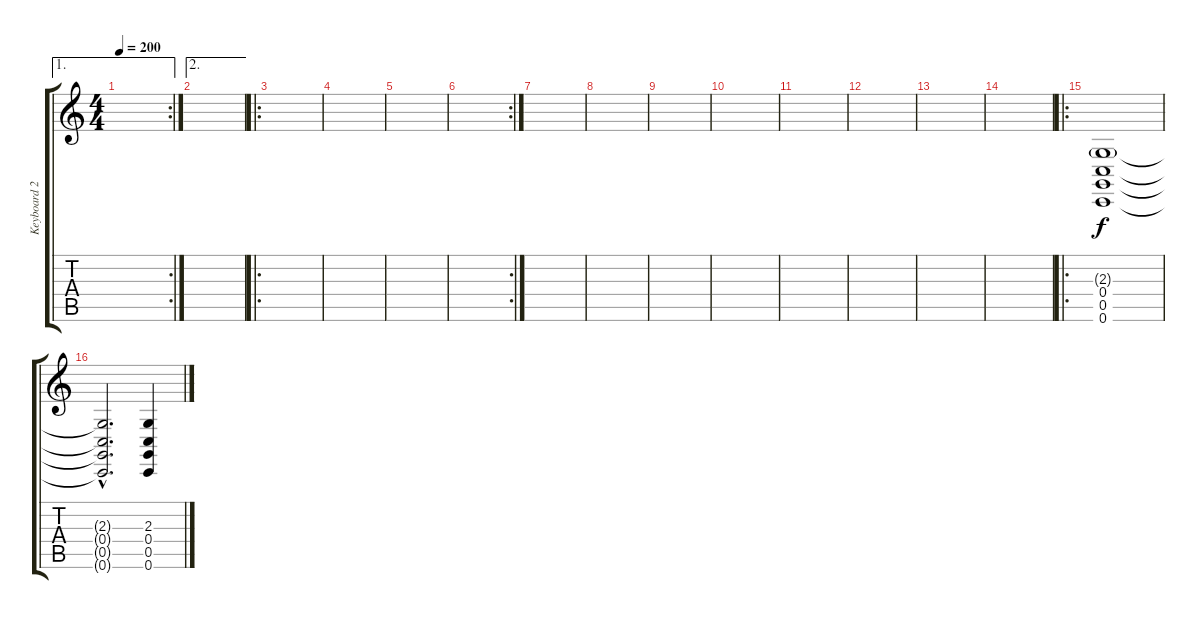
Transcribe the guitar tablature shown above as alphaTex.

\track ("Keyboard 2" "Keyboard 2") {instrument churchorgan}
\staff {score tabs}
\tuning (D4 A3 F3 C3 G2 C2) {hide}
\ae 1
\rc 2
\ts (4 4)
\tempo 200
\clef g2
\ks c
|
\ae 2
|
\ro
|
|
|
\rc 2
|
|
|
|
|
|
|
|
|
\ro
(2.3{g} 0.4 0.5 0.6).1 |
(2.3{hac t} 0.4{hac t} 0.5{hac t} 0.6{hac t}).2{d dy f} (2.3 0.4 0.5 0.6).4
